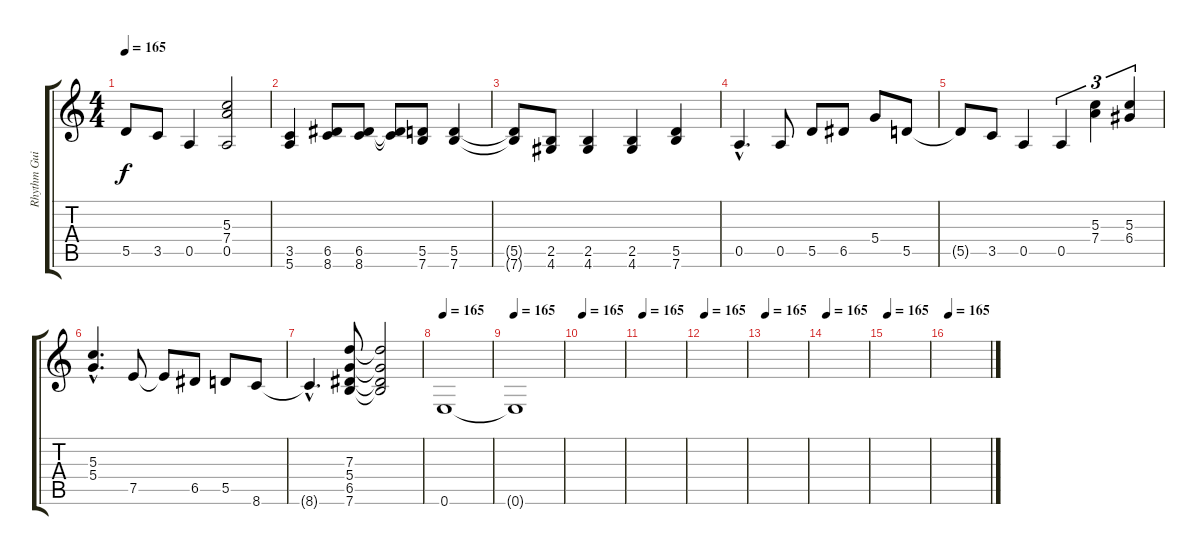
\track ("Rhythm Guitar I" "Rhythm Gui") {instrument distortionguitar}
\staff {score tabs}
\tuning (E4 B3 G3 D3 A2 E2) {hide}
\ts (4 4)
\tempo 165
\clef g2
\ks c
5.5{t}.8{dy f} 3.5.8 0.5.4 (5.3 7.4 0.5).2 |
(3.5 5.6).4 (6.5 8.6).8 (6.5 8.6).8 (6.5{t} 8.6{t}).8 (5.5 7.6).8 (5.5 7.6).4 |
(5.5{t} 7.6{t}).8 (2.5 4.6).8 (2.5 4.6).4 (2.5 4.6).4 (5.5 7.6).4 |
0.5{hac}.4{d} 0.5.8 5.5.8 6.5.8 5.4.8 5.5.8 |
5.5{t}.8 3.5.8 0.5.4 0.5.4{tu (3 2)} (5.3 7.4).4{tu (3 2)} (5.3 6.4).4{tu (3 2)} |
(5.3{hac} 5.4{hac}).4{d} 7.5.8 7.5{t}.8 6.5.8 5.5.8 8.6.8 |
8.6{hac t}.4{d} (7.3 5.4 6.5 7.6).8 (7.3{t} 5.4{t} 6.5{t} 7.6{t}).2 |
\tempo 165
0.6.1 |
\tempo 165
0.6{t}.1 |
\tempo 165
|
\tempo 165
|
\tempo 165
|
\tempo 165
|
\tempo 165
|
\tempo 165
|
\tempo 165
